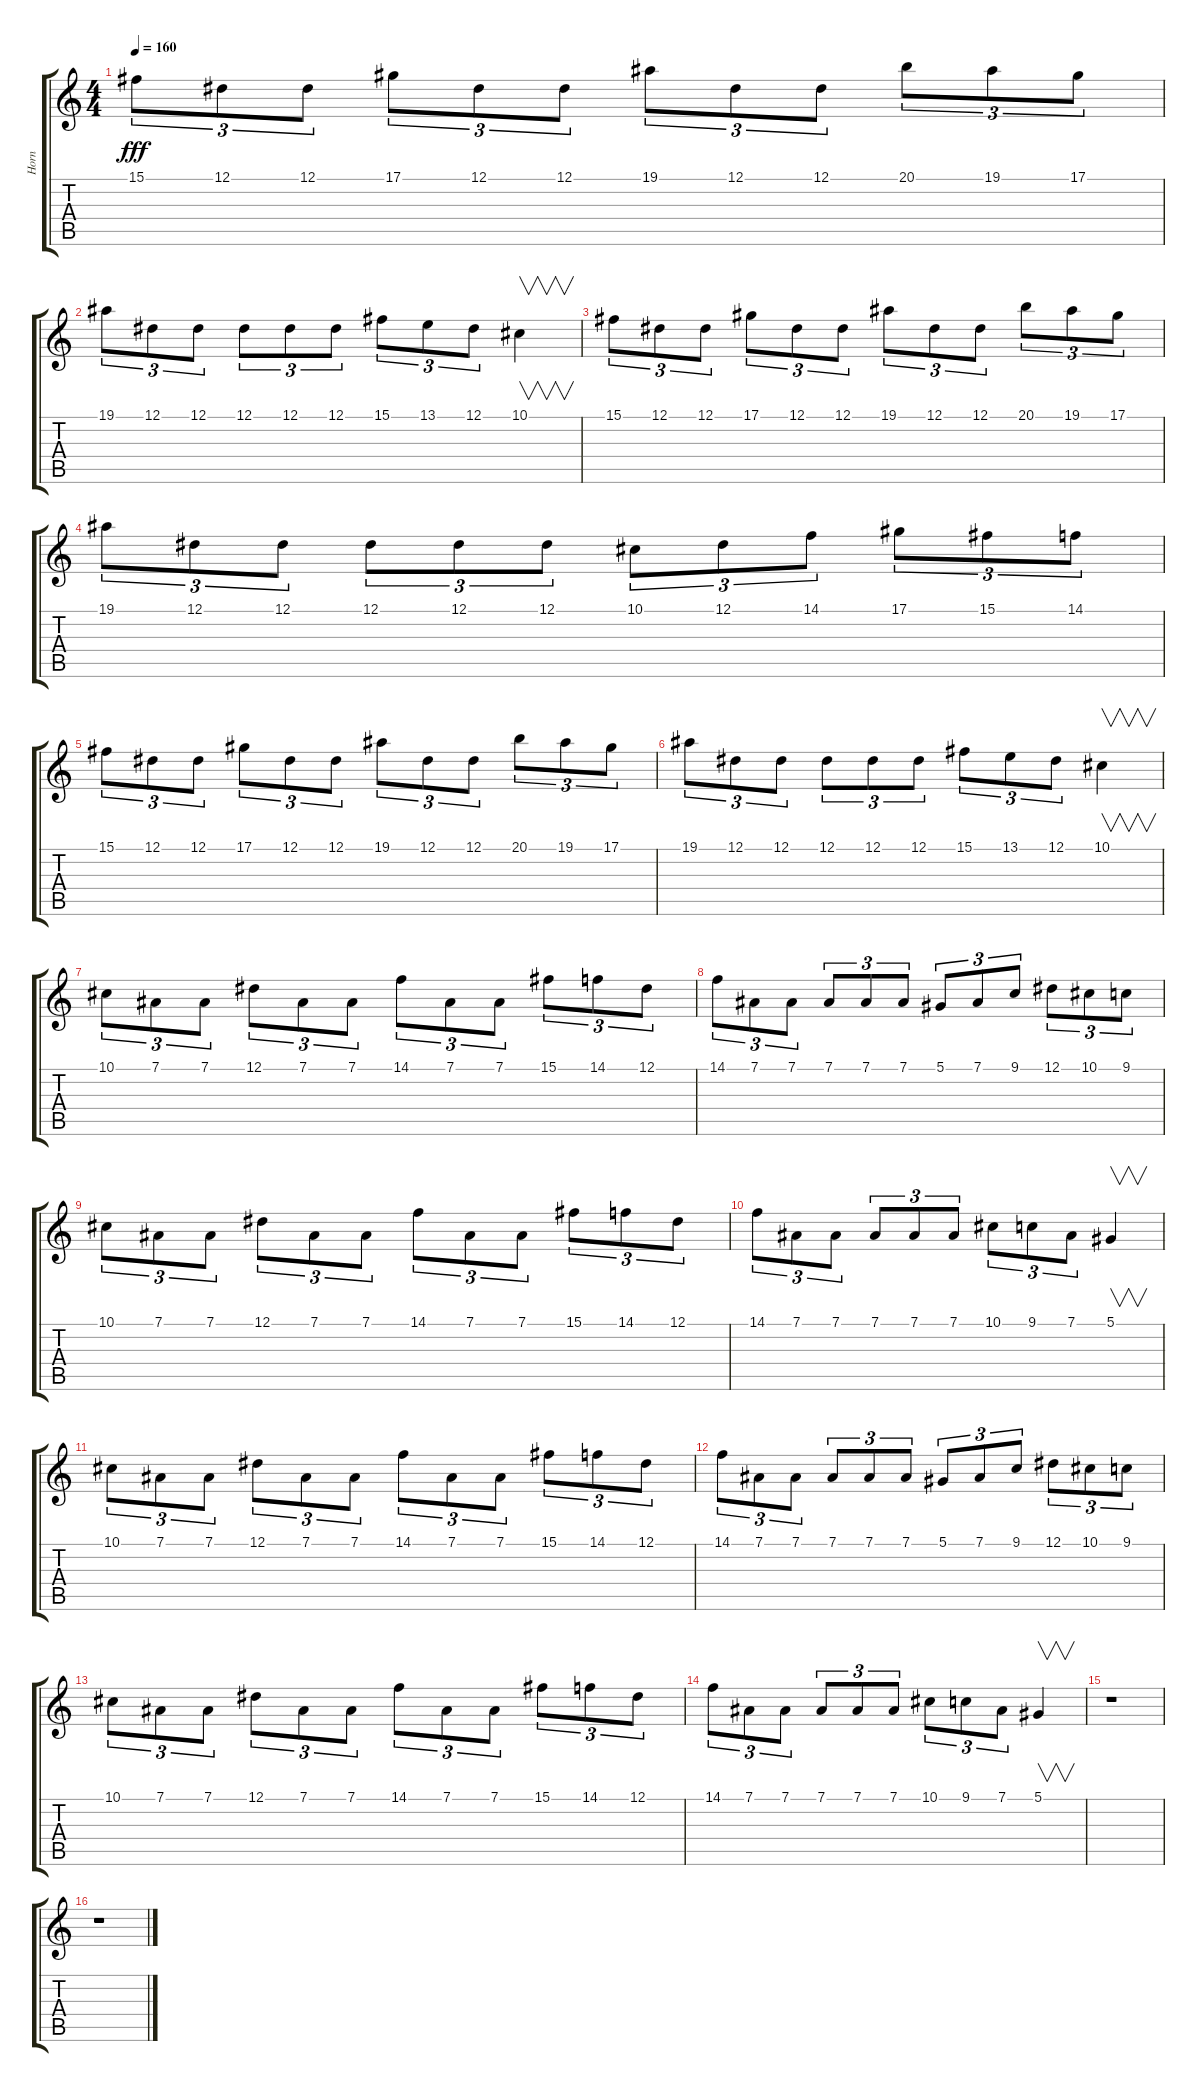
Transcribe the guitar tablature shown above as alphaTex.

\track ("Horn" "Horn") {instrument frenchhorn}
\staff {score tabs}
\tuning (Eb4 Bb3 Gb3 Db3 Ab2 Eb2) {hide}
\ts (4 4)
\tempo 160
\clef g2
\ks c
15.1.8{tu (3 2) dy fff} 12.1.8{tu (3 2)} 12.1.8{tu (3 2)} 17.1.8{tu (3 2)} 12.1.8{tu (3 2)} 12.1.8{tu (3 2)} 19.1.8{tu (3 2)} 12.1.8{tu (3 2)} 12.1.8{tu (3 2)} 20.1.8{tu (3 2)} 19.1.8{tu (3 2)} 17.1.8{tu (3 2)} |
19.1.8{tu (3 2)} 12.1.8{tu (3 2)} 12.1.8{tu (3 2)} 12.1.8{tu (3 2)} 12.1.8{tu (3 2)} 12.1.8{tu (3 2)} 15.1.8{tu (3 2)} 13.1.8{tu (3 2)} 12.1.8{tu (3 2)} 10.1.4{v} |
15.1.8{tu (3 2)} 12.1.8{tu (3 2)} 12.1.8{tu (3 2)} 17.1.8{tu (3 2)} 12.1.8{tu (3 2)} 12.1.8{tu (3 2)} 19.1.8{tu (3 2)} 12.1.8{tu (3 2)} 12.1.8{tu (3 2)} 20.1.8{tu (3 2)} 19.1.8{tu (3 2)} 17.1.8{tu (3 2)} |
19.1.8{tu (3 2)} 12.1.8{tu (3 2)} 12.1.8{tu (3 2)} 12.1.8{tu (3 2)} 12.1.8{tu (3 2)} 12.1.8{tu (3 2)} 10.1.8{tu (3 2)} 12.1.8{tu (3 2)} 14.1.8{tu (3 2)} 17.1.8{tu (3 2)} 15.1.8{tu (3 2)} 14.1.8{tu (3 2)} |
15.1.8{tu (3 2)} 12.1.8{tu (3 2)} 12.1.8{tu (3 2)} 17.1.8{tu (3 2)} 12.1.8{tu (3 2)} 12.1.8{tu (3 2)} 19.1.8{tu (3 2)} 12.1.8{tu (3 2)} 12.1.8{tu (3 2)} 20.1.8{tu (3 2)} 19.1.8{tu (3 2)} 17.1.8{tu (3 2)} |
19.1.8{tu (3 2)} 12.1.8{tu (3 2)} 12.1.8{tu (3 2)} 12.1.8{tu (3 2)} 12.1.8{tu (3 2)} 12.1.8{tu (3 2)} 15.1.8{tu (3 2)} 13.1.8{tu (3 2)} 12.1.8{tu (3 2)} 10.1.4{v} |
10.1.8{tu (3 2)} 7.1.8{tu (3 2)} 7.1.8{tu (3 2)} 12.1.8{tu (3 2)} 7.1.8{tu (3 2)} 7.1.8{tu (3 2)} 14.1.8{tu (3 2)} 7.1.8{tu (3 2)} 7.1.8{tu (3 2)} 15.1.8{tu (3 2)} 14.1.8{tu (3 2)} 12.1.8{tu (3 2)} |
14.1.8{tu (3 2)} 7.1.8{tu (3 2)} 7.1.8{tu (3 2)} 7.1.8{tu (3 2)} 7.1.8{tu (3 2)} 7.1.8{tu (3 2)} 5.1.8{tu (3 2)} 7.1.8{tu (3 2)} 9.1.8{tu (3 2)} 12.1.8{tu (3 2)} 10.1.8{tu (3 2)} 9.1.8{tu (3 2)} |
10.1.8{tu (3 2)} 7.1.8{tu (3 2)} 7.1.8{tu (3 2)} 12.1.8{tu (3 2)} 7.1.8{tu (3 2)} 7.1.8{tu (3 2)} 14.1.8{tu (3 2)} 7.1.8{tu (3 2)} 7.1.8{tu (3 2)} 15.1.8{tu (3 2)} 14.1.8{tu (3 2)} 12.1.8{tu (3 2)} |
14.1.8{tu (3 2)} 7.1.8{tu (3 2)} 7.1.8{tu (3 2)} 7.1.8{tu (3 2)} 7.1.8{tu (3 2)} 7.1.8{tu (3 2)} 10.1.8{tu (3 2)} 9.1.8{tu (3 2)} 7.1.8{tu (3 2)} 5.1.4{v} |
10.1.8{tu (3 2)} 7.1.8{tu (3 2)} 7.1.8{tu (3 2)} 12.1.8{tu (3 2)} 7.1.8{tu (3 2)} 7.1.8{tu (3 2)} 14.1.8{tu (3 2)} 7.1.8{tu (3 2)} 7.1.8{tu (3 2)} 15.1.8{tu (3 2)} 14.1.8{tu (3 2)} 12.1.8{tu (3 2)} |
14.1.8{tu (3 2)} 7.1.8{tu (3 2)} 7.1.8{tu (3 2)} 7.1.8{tu (3 2)} 7.1.8{tu (3 2)} 7.1.8{tu (3 2)} 5.1.8{tu (3 2)} 7.1.8{tu (3 2)} 9.1.8{tu (3 2)} 12.1.8{tu (3 2)} 10.1.8{tu (3 2)} 9.1.8{tu (3 2)} |
10.1.8{tu (3 2)} 7.1.8{tu (3 2)} 7.1.8{tu (3 2)} 12.1.8{tu (3 2)} 7.1.8{tu (3 2)} 7.1.8{tu (3 2)} 14.1.8{tu (3 2)} 7.1.8{tu (3 2)} 7.1.8{tu (3 2)} 15.1.8{tu (3 2)} 14.1.8{tu (3 2)} 12.1.8{tu (3 2)} |
14.1.8{tu (3 2)} 7.1.8{tu (3 2)} 7.1.8{tu (3 2)} 7.1.8{tu (3 2)} 7.1.8{tu (3 2)} 7.1.8{tu (3 2)} 10.1.8{tu (3 2)} 9.1.8{tu (3 2)} 7.1.8{tu (3 2)} 5.1.4{v} |
r.1 |
r.1
